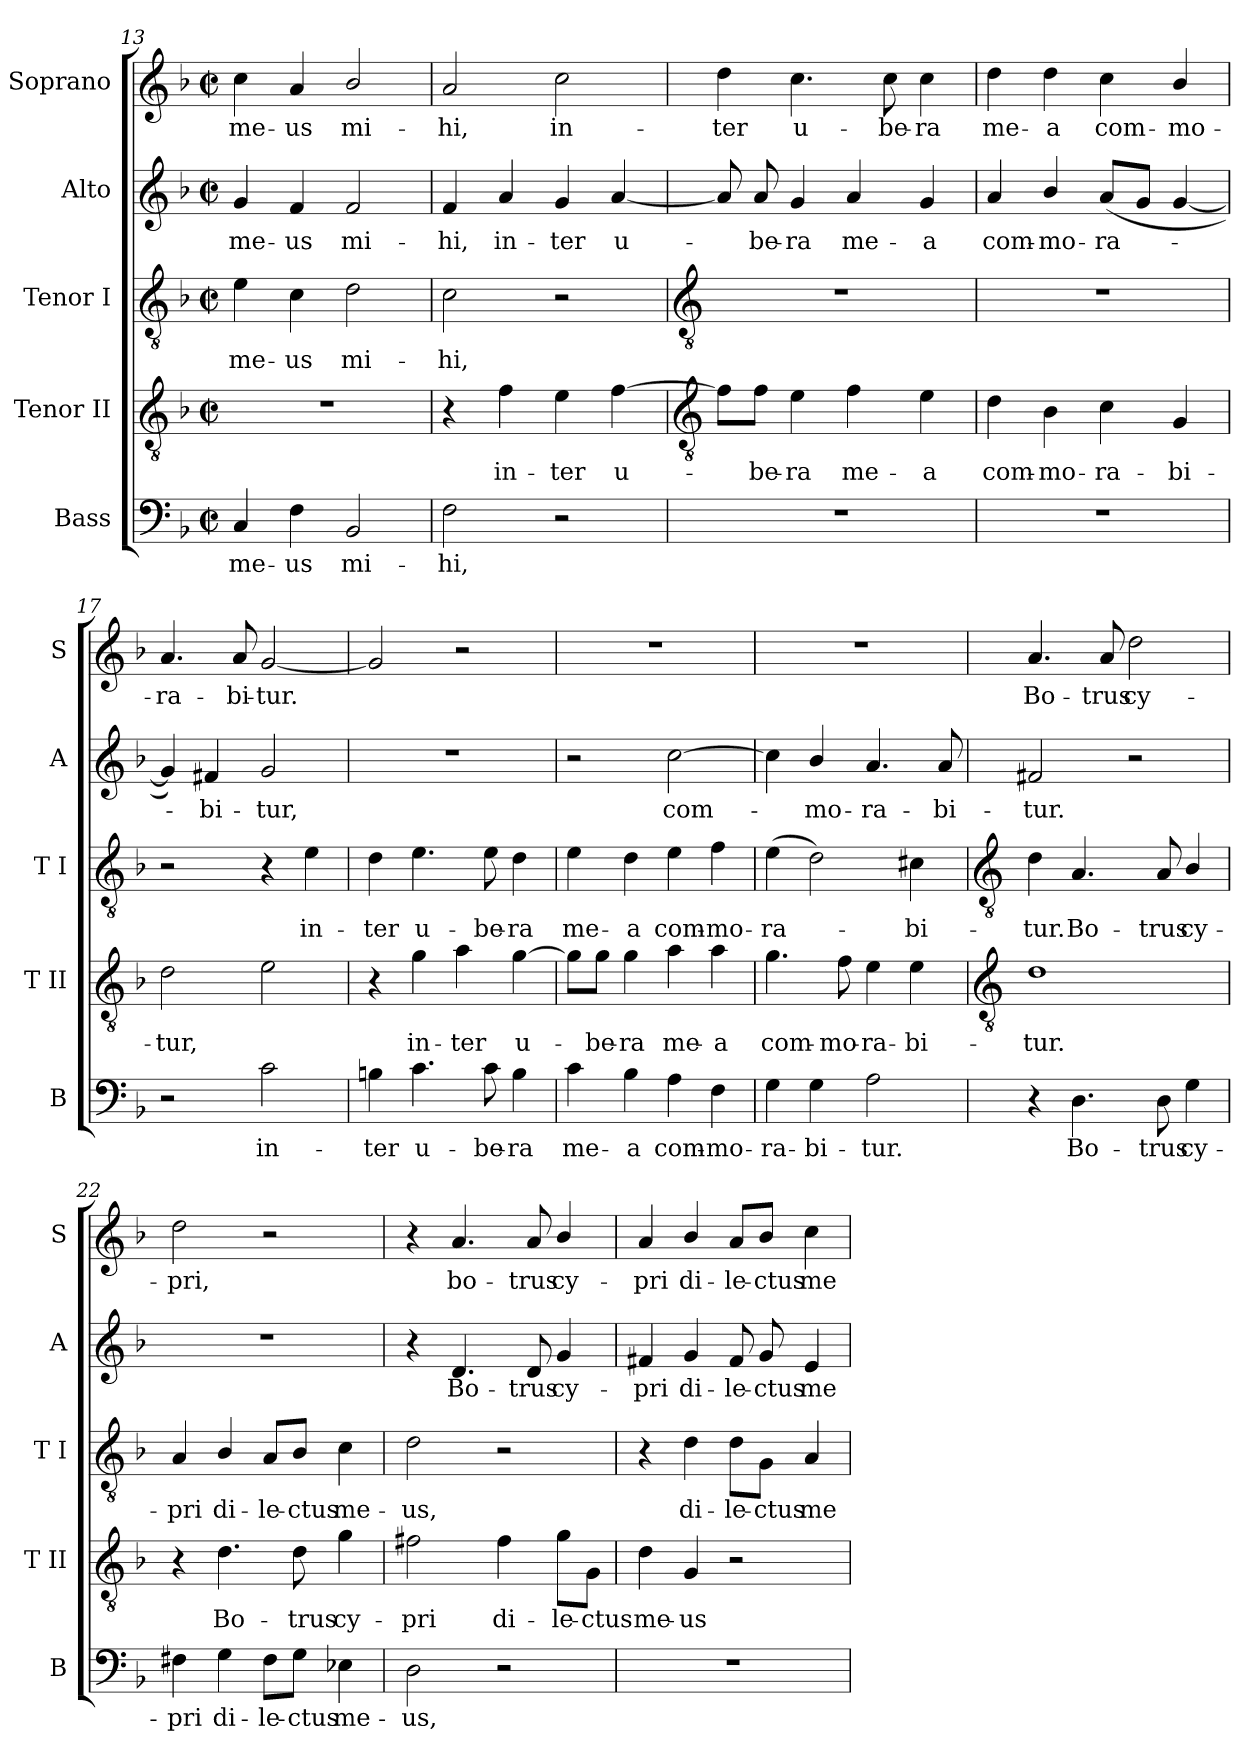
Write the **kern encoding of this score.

**kern	**text	**kern	**text	**kern	**text	**kern	**text	**kern	**text
*part5	*part5	*part4	*part4	*part3	*part3	*part2	*part2	*part1	*part1
*staff5	*staff5	*staff4	*staff4	*staff3	*staff3	*staff2	*staff2	*staff1	*staff1
*I"Bass	*	*I"Tenor II	*	*I"Tenor I	*	*I"Alto	*	*I"Soprano	*
*I'B	*	*I'T II	*	*I'T I	*	*I'A	*	*I'S	*
*clefF4	*	*clefGv2	*	*clefGv2	*	*clefG2	*	*clefG2	*
*k[b-]	*	*k[b-]	*	*k[b-]	*	*k[b-]	*	*k[b-]	*
*F:	*	*F:	*	*F:	*	*F:	*	*F:	*
*M2/2	*	*M2/2	*	*M2/2	*	*M2/2	*	*M2/2	*
*met(c|)	*	*met(c|)	*	*met(c|)	*	*met(c|)	*	*met(c|)	*
=13	=13	=13	=13	=13	=13	=13	=13	=13	=13
!	!LO:LY:b	!	!	!	!LO:LY:b	!	!LO:LY:b	!	!LO:LY:b
4C	me-	1r	.	4e	me-	4g	me-	4cc	me-
!	!LO:LY:b	!	!	!	!LO:LY:b	!	!LO:LY:b	!	!LO:LY:b
4F	-us	.	.	4c	-us	4f	-us	4a	-us
!	!LO:LY:b	!	!	!	!LO:LY:b	!	!LO:LY:b	!	!LO:LY:b
2BB-	mi-	.	.	2d	mi-	2f	mi-	2b-/	mi-
=14	=14	=14	=14	=14	=14	=14	=14	=14	=14
!	!LO:LY:b	!	!	!	!LO:LY:b	!	!LO:LY:b	!	!LO:LY:b
2F	-hi,	4r	.	2c	-hi,	4f	-hi,	2a	-hi,
!	!	!	!LO:LY:b	!	!	!	!LO:LY:b	!	!
.	.	4f	in-	.	.	4a	in-	.	.
!	!	!	!LO:LY:b	!	!	!	!LO:LY:b	!	!LO:LY:b
2r	.	4e	-ter	2r	.	4g	-ter	2cc	in-
!	!	!	!LO:LY:b	!	!	!	!LO:LY:b	!	!
.	.	[4f	u-	.	.	[4a	u-	.	.
!!LO:LB:g=z
=15	=15	=15	=15	=15	=15	=15	=15	=15	=15
*	*	*clefGv2	*	*clefGv2	*	*	*	*	*
!	!	!	!	!	!	!	!	!	!LO:LY:b
1r	.	8f\L]	.	1r	.	8a]	.	4dd	-ter
!	!	!	!LO:LY:b	!	!	!	!LO:LY:b	!	!
.	.	8f\J	be-	.	.	8a	be-	.	.
!	!	!	!LO:LY:b	!	!	!	!LO:LY:b	!	!LO:LY:b
.	.	4e	-ra	.	.	4g	-ra	4.cc	u-
!	!	!	!LO:LY:b	!	!	!	!LO:LY:b	!	!
.	.	4f	me-	.	.	4a	me-	.	.
!	!	!	!	!	!	!	!	!	!LO:LY:b
.	.	.	.	.	.	.	.	8cc	-be-
!	!	!	!LO:LY:b	!	!	!	!LO:LY:b	!	!LO:LY:b
.	.	4e	-a	.	.	4g	-a	4cc	-ra
=16	=16	=16	=16	=16	=16	=16	=16	=16	=16
!	!	!	!LO:LY:b	!	!	!	!LO:LY:b	!	!LO:LY:b
1r	.	4d	com-	1r	.	4a	com-	4dd	me-
!	!	!	!LO:LY:b	!	!	!	!LO:LY:b	!	!LO:LY:b
.	.	4B-	-mo-	.	.	4b-/	-mo-	4dd	-a
!	!	!	!LO:LY:b	!	!	!	!LO:LY:b	!	!LO:LY:b
.	.	4c	-ra-	.	.	(<8aL	-ra-	4cc	com-
.	.	.	.	.	.	8gJ	.	.	.
!	!	!	!LO:LY:b	!	!	!	!	!	!LO:LY:b
.	.	4G	-bi-	.	.	[4g	.	4b-/	-mo-
=17	=17	=17	=17	=17	=17	=17	=17	=17	=17
!	!	!	!LO:LY:b	!	!	!	!	!	!LO:LY:b
2r	.	2d	-tur,	2r	.	4g])	.	4.a	-ra-
!	!	!	!	!	!	!	!LO:LY:b	!	!
.	.	.	.	.	.	4f#X	bi-	.	.
!	!	!	!	!	!	!	!	!	!LO:LY:b
.	.	.	.	.	.	.	.	8a	-bi-
!	!LO:LY:b	!	!	!	!	!	!LO:LY:b	!	!LO:LY:b
2c	in-	2e	.	4r	.	2g	-tur,	[2g	-tur.
!	!	!	!	!	!LO:LY:b	!	!	!	!
.	.	.	.	4e	in-	.	.	.	.
=18	=18	=18	=18	=18	=18	=18	=18	=18	=18
!	!LO:LY:b	!	!	!	!LO:LY:b	!	!	!	!
4Bn	-ter	4r	.	4d	-ter	1r	.	2g]	.
!	!LO:LY:b	!	!LO:LY:b	!	!LO:LY:b	!	!	!	!
4.c	u-	4g	in-	4.e	u-	.	.	.	.
!	!	!	!LO:LY:b	!	!	!	!	!	!
.	.	4a	-ter	.	.	.	.	2r	.
!	!LO:LY:b	!	!	!	!LO:LY:b	!	!	!	!
8c	-be-	.	.	8e	-be-	.	.	.	.
!	!LO:LY:b	!	!LO:LY:b	!	!LO:LY:b	!	!	!	!
4B	-ra	[4g	u-	4d	-ra	.	.	.	.
=19	=19	=19	=19	=19	=19	=19	=19	=19	=19
!	!LO:LY:b	!	!	!	!LO:LY:b	!	!	!	!
4c	me-	8g\L]	.	4e	me-	2r	.	1r	.
!	!	!	!LO:LY:b	!	!	!	!	!	!
.	.	8g\J	be-	.	.	.	.	.	.
!	!LO:LY:b	!	!LO:LY:b	!	!LO:LY:b	!	!	!	!
4B-	-a	4g	-ra	4d	-a	.	.	.	.
!	!LO:LY:b	!	!LO:LY:b	!	!LO:LY:b	!	!LO:LY:b	!	!
4A	com-	4a	me-	4e	com-	[2cc	com-	.	.
!	!LO:LY:b	!	!LO:LY:b	!	!LO:LY:b	!	!	!	!
4F	-mo-	4a	-a	4f	-mo-	.	.	.	.
=20	=20	=20	=20	=20	=20	=20	=20	=20	=20
!	!LO:LY:b	!	!LO:LY:b	!	!LO:LY:b	!	!	!	!
4G	-ra-	4.g	com-	(>4e	-ra-	4cc]	.	1r	.
!	!LO:LY:b	!	!	!	!	!	!LO:LY:b	!	!
4G	-bi-	.	.	2d)	.	4b-/	mo-	.	.
!	!	!	!LO:LY:b	!	!	!	!	!	!
.	.	8f	-mo-	.	.	.	.	.	.
!	!LO:LY:b	!	!LO:LY:b	!	!	!	!LO:LY:b	!	!
2A	-tur.	4e	-ra-	.	.	4.a	-ra-	.	.
!	!	!	!LO:LY:b	!	!LO:LY:b	!	!	!	!
.	.	4e	-bi-	4c#X	bi-	.	.	.	.
!	!	!	!	!	!	!	!LO:LY:b	!	!
.	.	.	.	.	.	8a	-bi-	.	.
!!LO:LB:g=z
=21	=21	=21	=21	=21	=21	=21	=21	=21	=21
*	*	*clefGv2	*	*clefGv2	*	*	*	*	*
!	!	!	!LO:LY:b	!	!LO:LY:b	!	!LO:LY:b	!	!LO:LY:b
4r	.	1d	-tur.	4d	-tur.	2f#X	-tur.	4.a	Bo-
!	!LO:LY:b	!	!	!	!LO:LY:b	!	!	!	!
4.D	Bo-	.	.	4.A	Bo-	.	.	.	.
!	!	!	!	!	!	!	!	!	!LO:LY:b
.	.	.	.	.	.	.	.	8a	-trus
!	!	!	!	!	!	!	!	!	!LO:LY:b
.	.	.	.	.	.	2r	.	2dd	cy-
!	!LO:LY:b	!	!	!	!LO:LY:b	!	!	!	!
8D	-trus	.	.	8A	-trus	.	.	.	.
!	!LO:LY:b	!	!	!	!LO:LY:b	!	!	!	!
4G	cy-	.	.	4B-/	cy-	.	.	.	.
=22	=22	=22	=22	=22	=22	=22	=22	=22	=22
!	!LO:LY:b	!	!	!	!LO:LY:b	!	!	!	!LO:LY:b
4F#X	-pri	4r	.	4A	-pri	1r	.	2dd	-pri,
!	!LO:LY:b	!	!LO:LY:b	!	!LO:LY:b	!	!	!	!
4G	di-	4.d	Bo-	4B-/	di-	.	.	.	.
!	!LO:LY:b	!	!	!	!LO:LY:b	!	!	!	!
8F#\L	-le-	.	.	8A/L	-le-	.	.	2r	.
!	!LO:LY:b	!	!LO:LY:b	!	!LO:LY:b	!	!	!	!
8G\J	-ctus	8d	-trus	8B-/J	-ctus	.	.	.	.
!	!LO:LY:b	!	!LO:LY:b	!	!LO:LY:b	!	!	!	!
4E-X	me-	4g	cy-	4c	me-	.	.	.	.
=23	=23	=23	=23	=23	=23	=23	=23	=23	=23
!	!LO:LY:b	!	!LO:LY:b	!	!LO:LY:b	!	!	!	!
2D	-us,	2f#X	-pri	2d	-us,	4r	.	4r	.
!	!	!	!	!	!	!	!LO:LY:b	!	!LO:LY:b
.	.	.	.	.	.	4.d	Bo-	4.a	bo-
!	!	!	!LO:LY:b	!	!	!	!	!	!
2r	.	4f#	di-	2r	.	.	.	.	.
!	!	!	!	!	!	!	!LO:LY:b	!	!LO:LY:b
.	.	.	.	.	.	8d	-trus	8a	-trus
!	!	!	!LO:LY:b	!	!	!	!LO:LY:b	!	!LO:LY:b
.	.	8g\L	-le-	.	.	4g	cy-	4b-/	cy-
!	!	!	!LO:LY:b	!	!	!	!	!	!
.	.	8G\J	-ctus	.	.	.	.	.	.
=24	=24	=24	=24	=24	=24	=24	=24	=24	=24
!	!	!	!LO:LY:b	!	!	!	!LO:LY:b	!	!LO:LY:b
1r	.	4d	me-	4r	.	4f#X	-pri	4a	-pri
!	!	!	!LO:LY:b	!	!LO:LY:b	!	!LO:LY:b	!	!LO:LY:b
.	.	4G	-us	4d	di-	4g	di-	4b-/	di-
!	!	!	!	!	!LO:LY:b	!	!LO:LY:b	!	!LO:LY:b
.	.	2r	.	8d\L	-le-	8f#	-le-	8a/L	-le-
!	!	!	!	!	!LO:LY:b	!	!LO:LY:b	!	!LO:LY:b
.	.	.	.	8G\J	-ctus	8g	-ctus	8b-/J	-ctus
!	!	!	!	!	!LO:LY:b	!	!LO:LY:b	!	!LO:LY:b
.	.	.	.	4A	me-	4e	me-	4cc	me-
=	=	=	=	=	=	=	=	=	=
*-	*-	*-	*-	*-	*-	*-	*-	*-	*-
